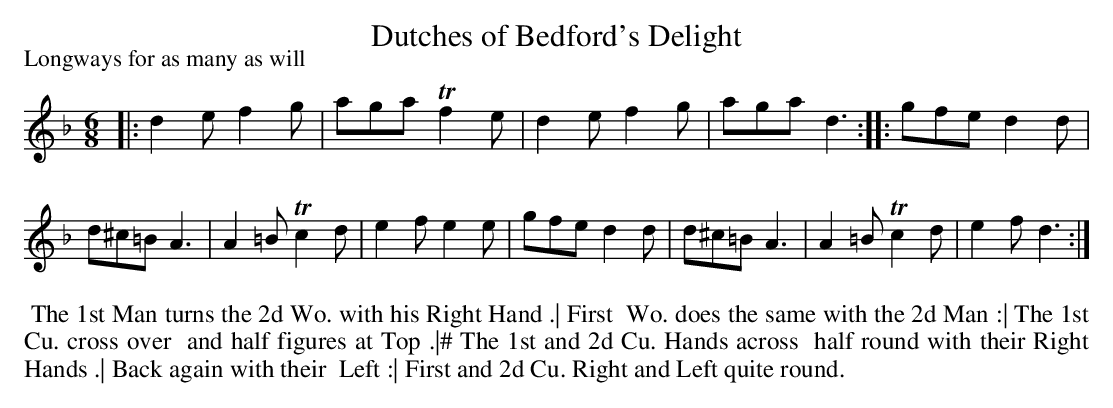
X:1
T: Dutches of Bedford's Delight
P: Longways for as many as will
M: 6/8
L: 1/8
K: Dm
|:\
d2e f2g | aga Tf2e | d2e f2g | aga d3 :|\
|:\
gfe d2d | d^c=B A3 | A2=B Tc2d | e2f e2e |\
gfe d2d | d^c=B A3 | A2=B Tc2d | e2f d3 :|
